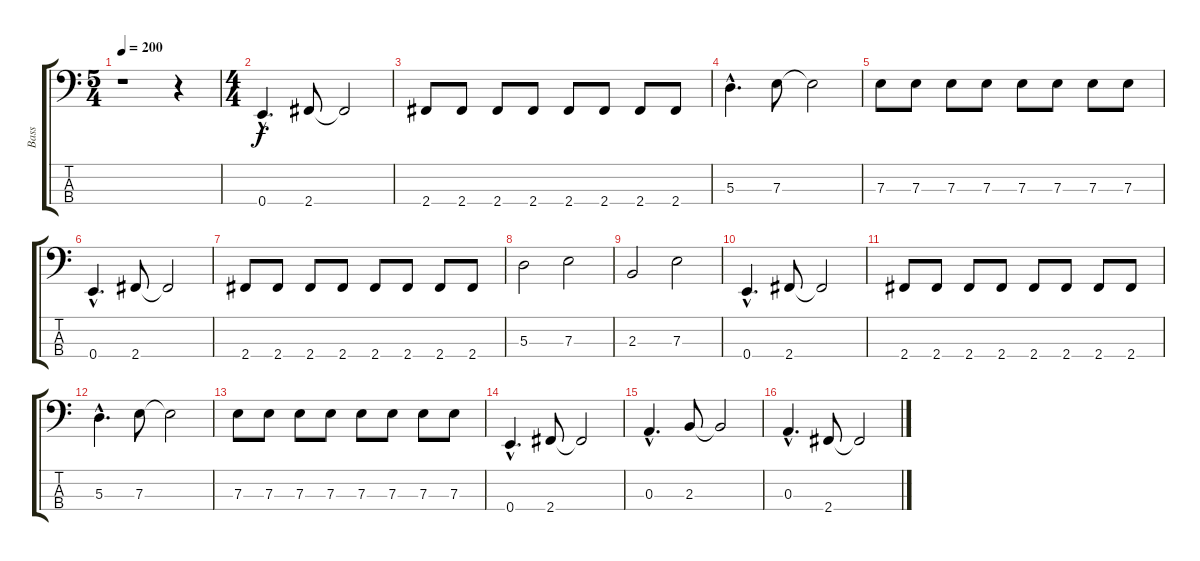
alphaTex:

\track ("Bass" "Bass") {instrument electricbasspick}
\staff {score tabs}
\tuning (G2 D2 A1 E1) {hide}
\ts (5 4)
\tempo 200
\clef f4
\ks c
r.1{dy f instrument electricbasspick} r.4 |
\ts (4 4)
0.4{hac}.4{d} 2.4.8 2.4{t}.2 |
2.4.8 2.4.8 2.4.8 2.4.8 2.4.8 2.4.8 2.4.8 2.4.8 |
5.3{hac}.4{d} 7.3.8 7.3{t}.2 |
7.3.8 7.3.8 7.3.8 7.3.8 7.3.8 7.3.8 7.3.8 7.3.8 |
0.4{hac}.4{d} 2.4.8 2.4{t}.2 |
2.4.8 2.4.8 2.4.8 2.4.8 2.4.8 2.4.8 2.4.8 2.4.8 |
5.3.2 7.3.2 |
2.3.2 7.3.2 |
0.4{hac}.4{d} 2.4.8 2.4{t}.2 |
2.4.8 2.4.8 2.4.8 2.4.8 2.4.8 2.4.8 2.4.8 2.4.8 |
5.3{hac}.4{d} 7.3.8 7.3{t}.2 |
7.3.8 7.3.8 7.3.8 7.3.8 7.3.8 7.3.8 7.3.8 7.3.8 |
0.4{hac}.4{d} 2.4.8 2.4{t}.2 |
0.3{hac}.4{d} 2.3.8 2.3{t}.2 |
0.3{hac}.4{d} 2.4.8 2.4{t}.2
